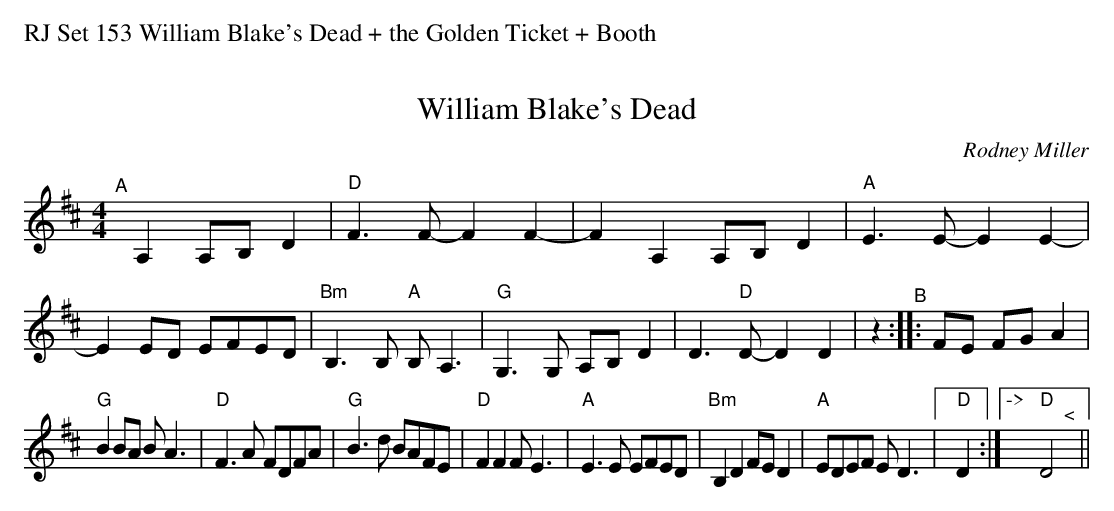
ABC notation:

X:1
T: William Blake's Dead
C: Rodney Miller
M: 4/4
L: 1/8
K: D
"^A"[|]\
A,2 A,B, D2 | "D"F3F- F2F2- | F2A,2 A,B,D2 | "A"E3E- E2E2- | E2 \
ED EFED | "Bm"B,3B, "A"B,A,3 | "G"G,3G, A,B,D2 | D3"D"D- D2D2 | z2 \
"^B"::\
FE FGA2 |
"G"B2BA BA3 | "D"F3A FDFA | "G"B3d BAFE | "D"F2 \
F2 FE3 | "A"E3E EFED | "Bm"B,2D2 FED2 | "A"EDEF ED3 |[" " "D"D2 :|["->" "D"D4"^<"y||
